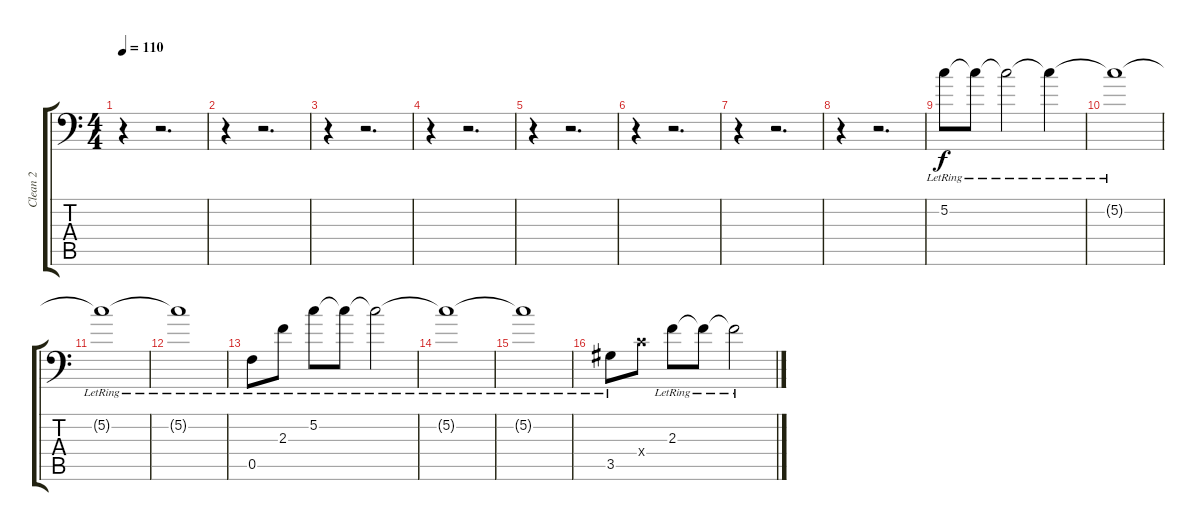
\track ("Clean 2" "Clean 2") {instrument electricguitarclean}
\staff {score tabs}
\tuning (C4 G3 Eb3 Bb2 F2 Bb1) {hide}
\ts (4 4)
\tempo 110
\clef f4
\ks c
r.4{dy f instrument electricguitarclean} r.2{d} |
r.4 r.2{d} |
r.4 r.2{d} |
r.4 r.2{d} |
r.4 r.2{d} |
r.4 r.2{d} |
r.4 r.2{d} |
r.4 r.2{d} |
5.2{lr}.8 5.2{lr t}.8 5.2{lr t}.2 5.2{lr t}.4 |
5.2{lr t}.1 |
5.2{lr t}.1 |
5.2{lr t}.1 |
0.5{lr}.8 2.3{lr}.8 5.2{lr}.8 5.2{lr t}.8 5.2{lr t}.2 |
5.2{lr t}.1 |
5.2{lr t}.1 |
3.5{lr}.8 2.4{x}.8 2.3{lr}.8 2.3{lr t}.8 2.3{lr t}.2
